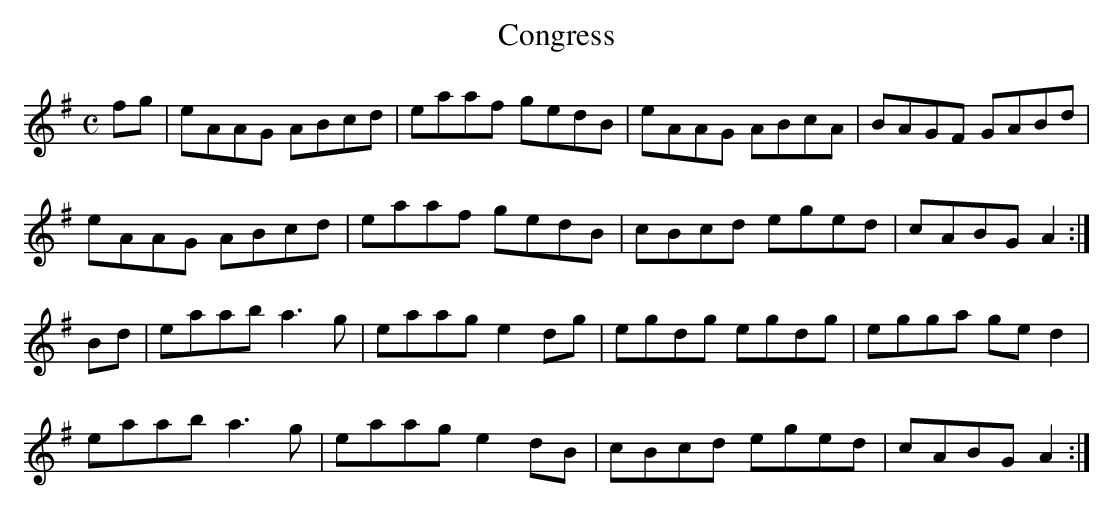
X:1
T:Congress
M:C
L:1/8
K:A Dorian
fg|eAAG ABcd|eaaf gedB|eAAG ABcA|BAGF GABd|!
eAAG ABcd|eaaf gedB|cBcd eged|cABG A2:|!
Bd|eaab a3g|eaag e2dg|egdg egdg|egga ged2|!
eaab a3g|eaag e2dB|cBcd eged|cABG A2:|!
